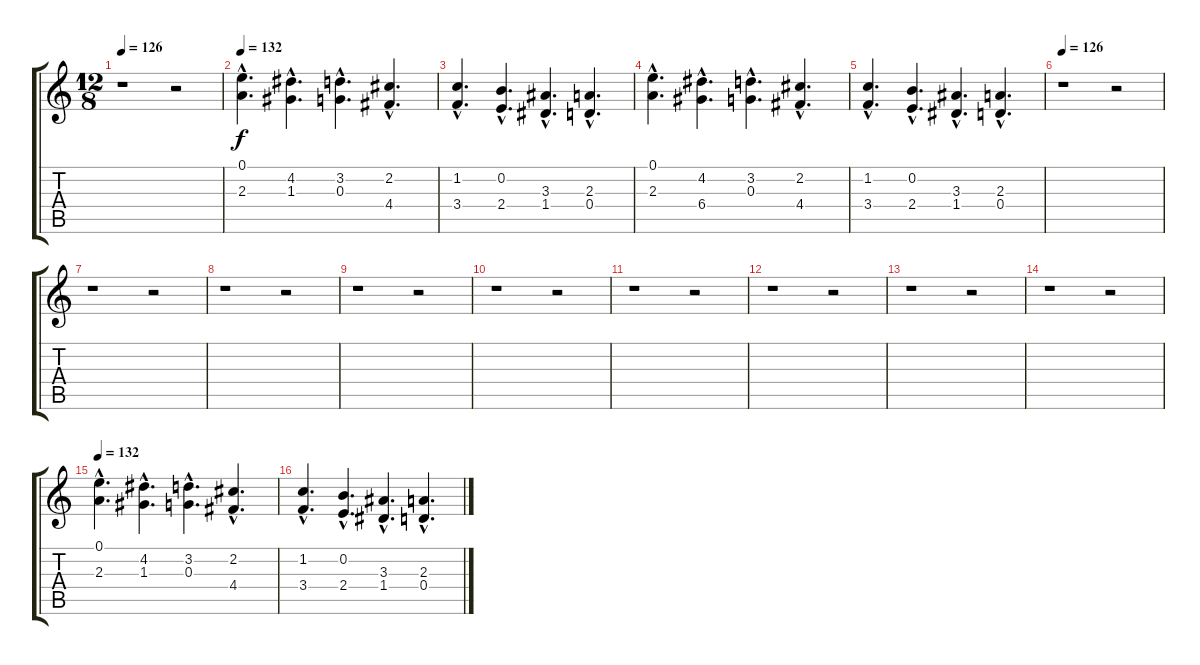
\track "" {instrument distortionguitar}
\staff {score tabs}
\tuning (E4 B3 G3 D3 A2 E2) {hide}
\ts (12 8)
\tempo 126
\clef g2
\ks c
r.1{dy f} r.2 |
\tempo 132
(0.1{hac} 2.3{hac}).4{d} (4.2{hac} 1.3{hac}).4{d} (3.2{hac} 0.3{hac}).4{d} (2.2{hac} 4.4{hac}).4{d} |
(1.2{hac} 3.4{hac}).4{d} (0.2{hac} 2.4{hac}).4{d} (3.3{hac} 1.4{hac}).4{d} (2.3{hac} 0.4{hac}).4{d} |
(0.1{hac} 2.3{hac}).4{d} (4.2{hac} 6.4{hac}).4{d} (3.2{hac} 0.3{hac}).4{d} (2.2{hac} 4.4{hac}).4{d} |
(1.2{hac} 3.4{hac}).4{d} (0.2{hac} 2.4{hac}).4{d} (3.3{hac} 1.4{hac}).4{d} (2.3{hac} 0.4{hac}).4{d} |
\tempo 126
r.1 r.2 |
r.1 r.2 |
r.1 r.2 |
r.1 r.2 |
r.1 r.2 |
r.1 r.2 |
r.1 r.2 |
r.1 r.2 |
r.1 r.2 |
\tempo 132
(0.1{hac} 2.3{hac}).4{d} (4.2{hac} 1.3{hac}).4{d} (3.2{hac} 0.3{hac}).4{d} (2.2{hac} 4.4{hac}).4{d} |
(1.2{hac} 3.4{hac}).4{d} (0.2{hac} 2.4{hac}).4{d} (3.3{hac} 1.4{hac}).4{d} (2.3{hac} 0.4{hac}).4{d}
